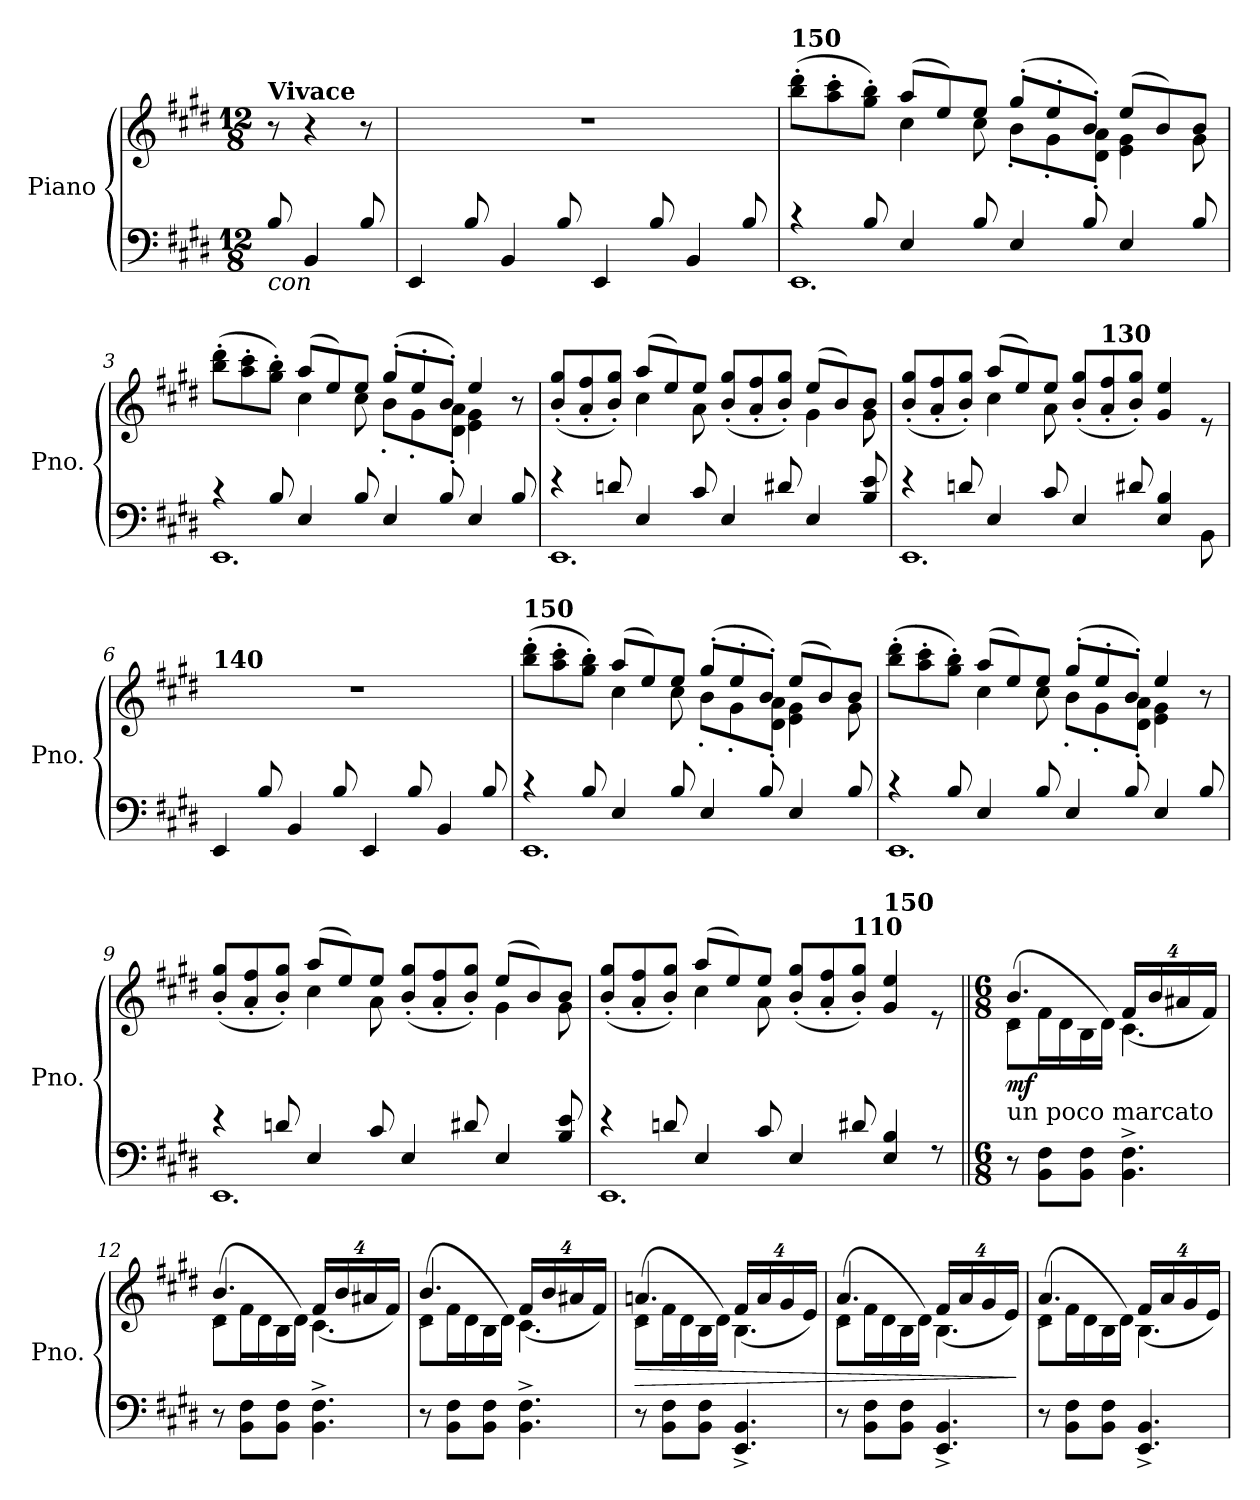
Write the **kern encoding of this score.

**kern	**kern	**dynam
*part1	*part1	*part1
*staff2	*staff1	*staff1/2
*I"Piano	*	*
*I'Pno.	*	*
*clefF4	*clefG2	*
*k[f#c#g#d#]	*k[f#c#g#d#]	*
*M12/8	*M12/8	*
=	=	=
!	!LO:TX:a:B:t=Vivace	!
!LO:TX:b:i:t=con	!	!
!	!	!LO:DY:b=2
8B/	8r	other-dynamics
4BB/	4r	.
8B/	8r	.
=1	=1	=1
4EE/	1.r	.
8B/	.	.
4BB/	.	.
8B/	.	.
4EE/	.	.
8B/	.	.
4BB/	.	.
8B/	.	.
=2	=2	=2
*^	*^	*
!	!	!LO:TX:a:B:t=150	!	!
!	!	!	!	!LO:DY:b
4r	1.EE	(>8bb\' 8ddd#\'L	4.reyy	other-dynamics
.	.	8aa\' 8ccc#\'	.	.
8B/	.	8gg#\' 8bb\'J)	.	.
4E/	.	(>8aa/L	4cc#\	.
.	.	8ee/)	.	.
8B/	.	8ee/J	8cc#\	.
4E/	.	(>8gg#'/L	8b'\L	.
.	.	8ee'/	8g#'\	.
8B/	.	8b'/J)	8d#\' 8a\'J	.
4E/	.	(>8ee/L	4e\ 4g#\	.
.	.	8b/)	.	.
8B/	.	8b/J	8g#\	.
!!LO:LB:g=z	!!
=3	=3	=3	=3	=3
4r	1.EE	(>8bb\' 8ddd#\'L	4.reyy	.
.	.	8aa\' 8ccc#\'	.	.
8B/	.	8gg#\' 8bb\'J)	.	.
4E/	.	(>8aa/L	4cc#\	.
.	.	8ee/)	.	.
8B/	.	8ee/J	8cc#\	.
4E/	.	(>8gg#'/L	8b'\L	.
.	.	8ee'/	8g#'\	.
8B/	.	8b'/J)	8d#\' 8a\'J	.
4E/	.	4ee/	4e\ 4g#\	.
8B/	.	8r	8ryy	.
=4	=4	=4	=4	=4
4r	1.EE	(>8b/' 8gg#/'L	4.rgyy	.
.	.	8a/' 8ff#/'	.	.
8dn/	.	8b/' 8gg#/'J)	.	.
4E/	.	(>8aa/L	4cc#\	.
.	.	8ee/)	.	.
8c#/	.	8ee/J	8a\	.
4E/	.	(>8b/' 8gg#/'L	4.rgyy	.
.	.	8a/' 8ff#/'	.	.
8d#X/	.	8b/' 8gg#/'J)	.	.
4E/	.	(>8ee/L	4g#\	.
.	.	8b/)	.	.
8B/ 8e/	.	8b/J	8g#\	.
=5	=5	=5	=5	=5
4r	1.EE	(>8b/' 8gg#/'L	4.rgyy	.
.	.	8a/' 8ff#/'	.	.
8dn/	.	8b/' 8gg#/'J)	.	.
4E/	.	(>8aa/L	4cc#\	.
.	.	8ee/)	.	.
8c#/	.	8ee/J	8a\	.
4E/	.	(>8b/' 8gg#/'L	4.rgyy	.
!	!	!LO:TX:a:B:t=130	!	!
.	.	8a/' 8ff#/'	.	.
8d#X/	.	8b/' 8gg#/'J)	.	.
4E/ 4B/	.	4g#/ 4ee/	4.reyy	.
8BB\	.	8re	.	.
*v	*v	*	*	*
*	*v	*v	*
!!LO:LB:g=z
=6	=6	=6
!	!LO:TX:a:B:t=140	!
4EE/	1.r	.
8B/	.	.
4BB/	.	.
8B/	.	.
4EE/	.	.
8B/	.	.
4BB/	.	.
8B/	.	.
=7	=7	=7
*^	*^	*
!	!	!LO:TX:a:B:t=150	!	!
4r	1.EE	(>8bb\' 8ddd#\'L	4.reyy	.
.	.	8aa\' 8ccc#\'	.	.
8B/	.	8gg#\' 8bb\'J)	.	.
4E/	.	(>8aa/L	4cc#\	.
.	.	8ee/)	.	.
8B/	.	8ee/J	8cc#\	.
4E/	.	(>8gg#'/L	8b'\L	.
.	.	8ee'/	8g#'\	.
8B/	.	8b'/J)	8d#\' 8a\'J	.
4E/	.	(>8ee/L	4e\ 4g#\	.
.	.	8b/)	.	.
8B/	.	8b/J	8g#\	.
=8	=8	=8	=8	=8
4r	1.EE	(>8bb\' 8ddd#\'L	4.reyy	.
.	.	8aa\' 8ccc#\'	.	.
8B/	.	8gg#\' 8bb\'J)	.	.
4E/	.	(>8aa/L	4cc#\	.
.	.	8ee/)	.	.
8B/	.	8ee/J	8cc#\	.
4E/	.	(>8gg#'/L	8b'\L	.
.	.	8ee'/	8g#'\	.
8B/	.	8b'/J)	8d#\' 8a\'J	.
4E/	.	4ee/	4e\ 4g#\	.
8B/	.	8r	8ryy	.
!!LO:LB:g=z	!!
=9	=9	=9	=9	=9
4r	1.EE	(>8b/' 8gg#/'L	4.rgyy	.
.	.	8a/' 8ff#/'	.	.
8dn/	.	8b/' 8gg#/'J)	.	.
4E/	.	(>8aa/L	4cc#\	.
.	.	8ee/)	.	.
8c#/	.	8ee/J	8a\	.
4E/	.	(>8b/' 8gg#/'L	4.rgyy	.
.	.	8a/' 8ff#/'	.	.
8d#X/	.	8b/' 8gg#/'J)	.	.
4E/	.	(>8ee/L	4g#\	.
.	.	8b/)	.	.
8B/ 8e/	.	8b/J	8g#\	.
=10	=10	=10	=10	=10
4r	1.EE	(>8b/' 8gg#/'L	4.rgyy	.
.	.	8a/' 8ff#/'	.	.
8dn/	.	8b/' 8gg#/'J)	.	.
4E/	.	(>8aa/L	4cc#\	.
.	.	8ee/)	.	.
8c#/	.	8ee/J	8a\	.
4E/	.	(>8b/' 8gg#/'L	4.rgyy	.
.	.	8a/' 8ff#/'	.	.
!	!	!LO:TX:a:B:t=110	!	!
8d#X/	.	8b/' 8gg#/'J)	.	.
!	!	!LO:TX:a:B:t=150	!	!
4E/ 4B/	.	4g#/ 4ee/	4.reyy	.
8rF	.	8re	.	.
*v	*v	*	*	*
!!LO:PB:g=z	!!
=11||	=11||	=11||	=11||
*M6/8	*M6/8	*	*
!	!LO:TX:b:t=un poco marcato	!	!
!	!	!	!LO:DY:b
8r	(<8d#\L	4.b^/	mf
8BB\ 8F#\L	16f#\L	.	.
.	16d#\	.	.
8BB\ 8F#\J	16B\	.	.
.	16d#\JJ)	.	.
*	*	*Xbrackettup	*
4.BB\^ 4.F#\^	4.c#\	(>32%3f#/L	.
.	.	32%3b/	.
.	.	32%3a#X/	.
.	.	32%3f#/J)	.
=12	=12	=12	=12
8r	(<8d#\L	4.b^/	.
8BB\ 8F#\L	16f#\L	.	.
.	16d#\	.	.
8BB\ 8F#\J	16B\	.	.
.	16d#\JJ)	.	.
4.BB\^ 4.F#\^	4.c#\	(>32%3f#/L	.
.	.	32%3b/	.
.	.	32%3a#X/	.
.	.	32%3f#/J)	.
=13	=13	=13	=13
8r	(<8d#\L	4.b^/	.
8BB\ 8F#\L	16f#\L	.	.
.	16d#\	.	.
8BB\ 8F#\J	16B\	.	.
.	16d#\JJ)	.	.
4.BB\^ 4.F#\^	4.c#\	(>32%3f#/L	.
.	.	32%3b/	.
.	.	32%3a#X/	.
.	.	32%3f#/J)	.
=14	=14	=14	=14
!	!	!	!LO:HP:b
8r	(<8d#\L	4.an^/	>
8BB\ 8F#\L	16f#\L	.	.
.	16d#\	.	.
8BB\ 8F#\J	16B\	.	.
.	16d#\JJ)	.	.
4.EE/^ 4.BB/^	4.B\	(>32%3f#/L	.
.	.	32%3a/	.
.	.	32%3g#/	.
.	.	32%3e/J)	.
!!LO:LB:g=z	!!
=15	=15	=15	=15
8r	(<8d#\L	4.a^/	.
8BB\ 8F#\L	16f#\L	.	.
.	16d#\	.	.
8BB\ 8F#\J	16B\	.	.
.	16d#\JJ)	.	.
4.EE/^ 4.BB/^	4.B\	(>32%3f#/L	.
.	.	32%3a/	.
.	.	32%3g#/	.
.	.	32%3e/J)	.
*	*v	*v	*
.	.	]
=16	=16	=16
*	*^	*
!	!	!	!LO:DY:b
8r	(<8d#\L	4.a^/	other-dynamics
8BB\ 8F#\L	16f#\L	.	.
.	16d#\	.	.
8BB\ 8F#\J	16B\	.	.
.	16d#\JJ)	.	.
4.EE/^ 4.BB/^	4.B\	(>32%3f#/L	.
.	.	32%3a/	.
.	.	32%3g#/	.
.	.	32%3e/J)	.
*	*v	*v	*
=	=	=
*-	*-	*-
